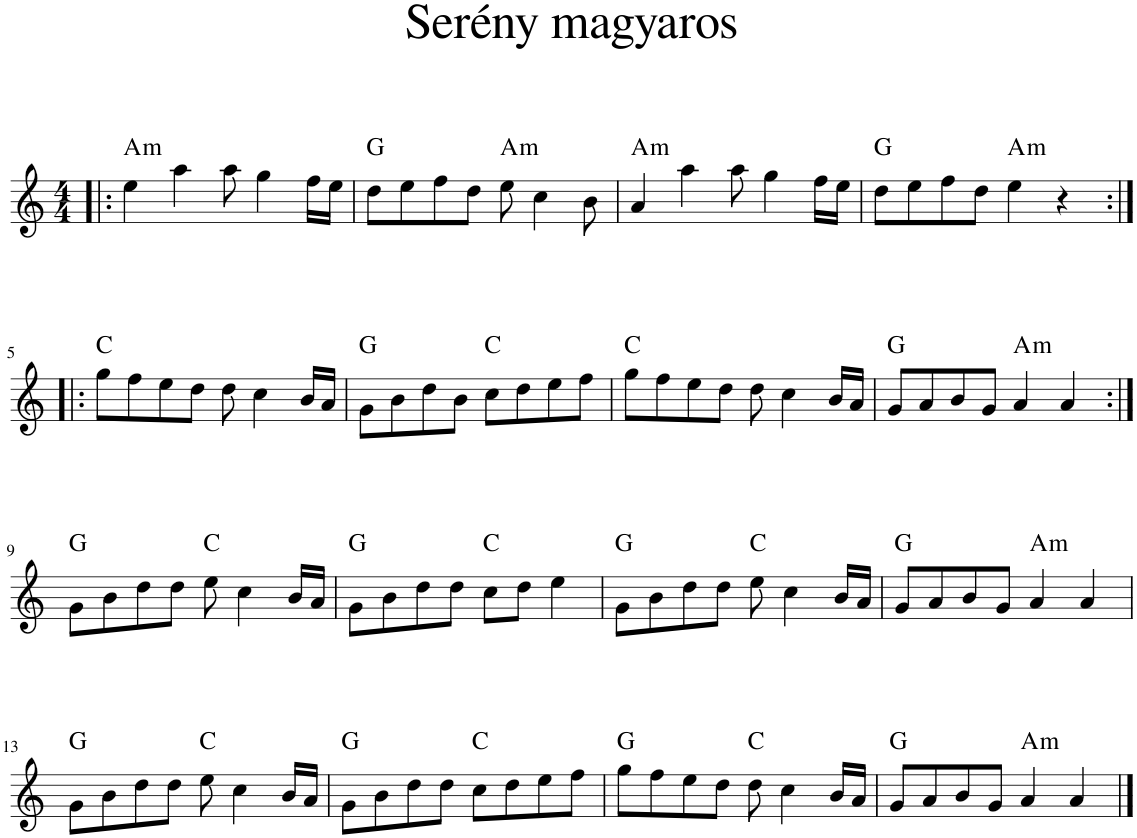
**kern	**harte
*part1	*part1
*staff1	*
*I"Piano	*
*I'Pno.	*
*clefG2	*
*k[]	*
*M4/4	*
=1!|:	=1!|:
!	!LO:H:kt=m
4ee\	A:min
4aa\	.
8aa\	.
4gg\	.
16ff\LL	.
16ee\JJ	.
=2	=2
8dd\L	G:maj
8ee\	.
8ff\	.
8dd\J	.
!	!LO:H:kt=m
8ee\	A:min
4cc\	.
8b\	.
=3	=3
!	!LO:H:kt=m
4a/	A:min
4aa\	.
8aa\	.
4gg\	.
16ff\LL	.
16ee\JJ	.
=4	=4
8dd\L	G:maj
8ee\	.
8ff\	.
8dd\J	.
!	!LO:H:kt=m
4ee\	A:min
4r	.
!!LO:LB:g=z
=5:|!|:	=5:|!|:
8gg\L	C:maj
8ff\	.
8ee\	.
8dd\J	.
8dd\	.
4cc\	.
16b/LL	.
16a/JJ	.
=6	=6
8g\L	G:maj
8b\	.
8dd\	.
8b\J	.
8cc\L	C:maj
8dd\	.
8ee\	.
8ff\J	.
=7	=7
8gg\L	C:maj
8ff\	.
8ee\	.
8dd\J	.
8dd\	.
4cc\	.
16b/LL	.
16a/JJ	.
=8	=8
8g/L	G:maj
8a/	.
8b/	.
8g/J	.
!	!LO:H:kt=m
4a/	A:min
4a/	.
!!LO:LB:g=z
=9:|!	=9:|!
8g\L	G:maj
8b\	.
8dd\	.
8dd\J	.
8ee\	C:maj
4cc\	.
16b/LL	.
16a/JJ	.
=10	=10
8g\L	G:maj
8b\	.
8dd\	.
8dd\J	.
8cc\L	C:maj
8dd\J	.
4ee\	.
=11	=11
8g\L	G:maj
8b\	.
8dd\	.
8dd\J	.
8ee\	C:maj
4cc\	.
16b/LL	.
16a/JJ	.
=12	=12
8g/L	G:maj
8a/	.
8b/	.
8g/J	.
!	!LO:H:kt=m
4a/	A:min
4a/	.
!!LO:LB:g=z
=13	=13
8g\L	G:maj
8b\	.
8dd\	.
8dd\J	.
8ee\	C:maj
4cc\	.
16b/LL	.
16a/JJ	.
=14	=14
8g\L	G:maj
8b\	.
8dd\	.
8dd\J	.
8cc\L	C:maj
8dd\	.
8ee\	.
8ff\J	.
=15	=15
8gg\L	G:maj
8ff\	.
8ee\	.
8dd\J	.
8dd\	C:maj
4cc\	.
16b/LL	.
16a/JJ	.
=16	=16
8g/L	G:maj
8a/	.
8b/	.
8g/J	.
!	!LO:H:kt=m
4a/	A:min
4a/	.
==	==
*-	*-
